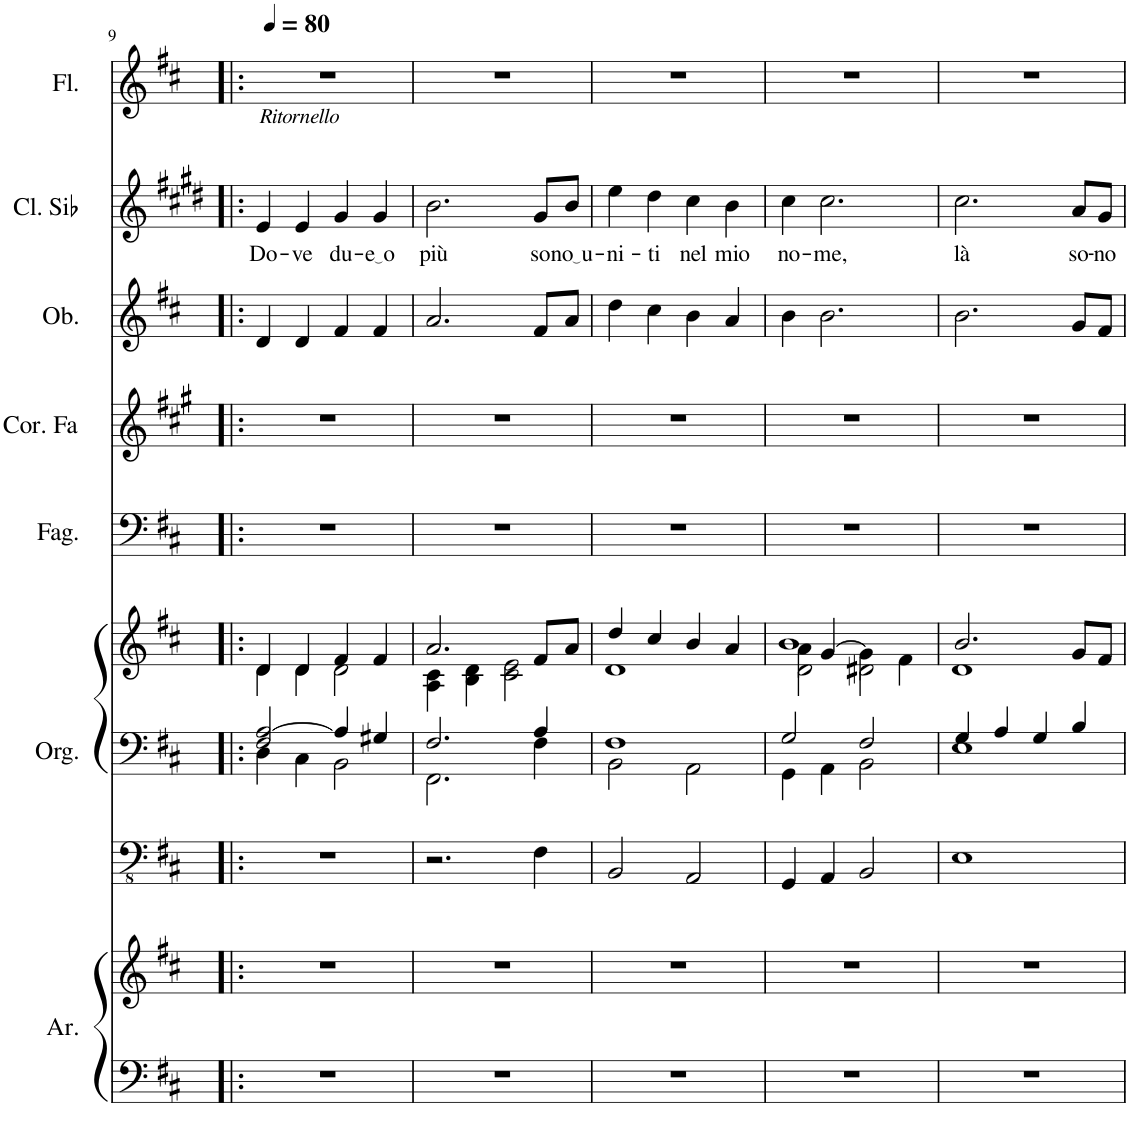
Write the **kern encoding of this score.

**kern	**kern	**kern	**kern	**kern	**kern	**kern	**kern	**kern	**text	**kern
*part7	*part7	*part6	*part6	*part6	*part5	*part4	*part3	*part2	*part2	*part1
*staff10	*staff9	*staff8	*staff7	*staff6	*staff5	*staff4	*staff3	*staff2	*staff2	*staff1
*I"Arpa	*	*I"Organo a canne	*	*	*I"Fagotto	*I"Corno in Fa	*I"Oboe	*I"Clarinetto in Sib	*	*I"Flauto
*I'Ar.	*	*I'Org.	*	*	*I'Fag.	*I'Cor. Fa	*I'Ob.	*I'Cl. Sib	*	*I'Fl.
!!LO:PB:g=z
*clefF4	*clefG2	*clefFv4	*clefF4	*clefG2	*clefF4	*clefG2	*clefG2	*clefG2	*	*clefG2
*	*	*	*	*	*	*Trd4c7	*	*Trd1c2	*	*
*k[f#c#]	*k[f#c#]	*k[f#c#]	*k[f#c#]	*k[f#c#]	*k[f#c#]	*k[f#c#g#]	*k[f#c#]	*k[f#c#g#d#]	*	*k[f#c#]
*M4/4	*M4/4	*M4/4	*M4/4	*M4/4	*M4/4	*M4/4	*M4/4	*M4/4	*	*M4/4
*met(c)	*met(c)	*met(c)	*met(c)	*met(c)	*met(c)	*met(c)	*met(c)	*met(c)	*	*met(c)
*MM80	*MM80	*MM80	*MM80	*MM80	*MM80	*MM80	*MM80	*MM80	*	*MM80
=9!|:	=9!|:	=9!|:	=9!|:	=9!|:	=9!|:	=9!|:	=9!|:	=9!|:	=9!|:	=9!|:
*	*	*	*^	*^	*	*	*	*	*	*
!	!	!	!	!	!	!	!	!	!	!LO:TX:a:i:t=Ritornello	!	!
!	!	!	!	!	!	!	!	!	!	!	!LO:LY:b	!
1r	1r	1r	2F#/ [2A/	4D\	4d/	4d\	1r	1r	4d/	4e/	Do-	1r
!	!	!	!	!	!	!	!	!	!	!	!LO:LY:b	!
.	.	.	.	4C#\	4d/	4d\	.	.	4d/	4e/	-ve	.
!	!	!	!	!	!	!	!	!	!	!	!LO:LY:b	!
.	.	.	4A/]	2BB\	4f#/	2d\	.	.	4f#/	4g#/	du-	.
!	!	!	!	!	!	!	!	!	!	!	!LO:LY:b	!
.	.	.	4G#X/	.	4f#/	.	.	.	4f#/	4g#/	e o	.
=10	=10	=10	=10	=10	=10	=10	=10	=10	=10	=10	=10	=10
!	!	!	!	!	!	!	!	!	!	!	!LO:LY:b	!
1r	1r	2.r	2.F#/	2.FF#\	2.a/	4A\ 4c#\	1r	1r	2.a/	2.b\	più	1r
.	.	.	.	.	.	4B\ 4d\	.	.	.	.	.	.
.	.	.	.	.	.	2c#\ 2e\	.	.	.	.	.	.
!	!	!	!	!	!	!	!	!	!	!	!LO:LY:b	!
.	.	4FF#\	4A/	4F#\	8f#/L	.	.	.	8f#/L	8g#/L	so-	.
!	!	!	!	!	!	!	!	!	!	!	!LO:LY:b	!
.	.	.	.	.	8a/J	.	.	.	8a/J	8b/J	no u	.
=11	=11	=11	=11	=11	=11	=11	=11	=11	=11	=11	=11	=11
!	!	!	!	!	!	!	!	!	!	!	!LO:LY:b	!
1r	1r	2BBB/	1F#	2BB\	4dd/	1d	1r	1r	4dd\	4ee\	-ni-	1r
!	!	!	!	!	!	!	!	!	!	!	!LO:LY:b	!
.	.	.	.	.	4cc#/	.	.	.	4cc#\	4dd#\	-ti	.
!	!	!	!	!	!	!	!	!	!	!	!LO:LY:b	!
.	.	2AAA/	.	2AA\	4b/	.	.	.	4b\	4cc#\	nel	.
!	!	!	!	!	!	!	!	!	!	!	!LO:LY:b	!
.	.	.	.	.	4a/	.	.	.	4a/	4b\	mio	.
=12	=12	=12	=12	=12	=12	=12	=12	=12	=12	=12	=12	=12
*	*	*	*	*	*	*^	*	*	*	*	*	*
!	!	!	!	!	!	!	!	!	!	!	!	!LO:LY:b	!
1r	1r	4GGG/	2G/	4GG\	1b	4a\	2d\	1r	1r	4b\	4cc#\	no-	1r
!	!	!	!	!	!	!	!	!	!	!	!	!LO:LY:b	!
.	.	4AAA/	.	4AA\	.	[4g/	.	.	.	2.b\	2.cc#\	-me,	.
.	.	2BBB/	2F#/	2BB\	.	4g\]	2d#X\	.	.	.	.	.	.
.	.	.	.	.	.	4f#\	.	.	.	.	.	.	.
*	*	*	*	*	*	*v	*v	*	*	*	*	*	*
=13	=13	=13	=13	=13	=13	=13	=13	=13	=13	=13	=13	=13
!	!	!	!	!	!	!	!	!	!	!	!LO:LY:b	!
1r	1r	1EE	4G/	1E	2.b/	1d	1r	1r	2.b\	2.cc#\	là	1r
.	.	.	4A/	.	.	.	.	.	.	.	.	.
.	.	.	4G/	.	.	.	.	.	.	.	.	.
!	!	!	!	!	!	!	!	!	!	!	!LO:LY:b	!
.	.	.	4B/	.	8g/L	.	.	.	8g/L	8a/L	so-	.
!	!	!	!	!	!	!	!	!	!	!	!LO:LY:b	!
.	.	.	.	.	8f#/J	.	.	.	8f#/J	8g#/J	-no	.
*	*	*	*v	*v	*	*	*	*	*	*	*	*
*	*	*	*	*v	*v	*	*	*	*	*	*
=	=	=	=	=	=	=	=	=	=	=
*-	*-	*-	*-	*-	*-	*-	*-	*-	*-	*-
